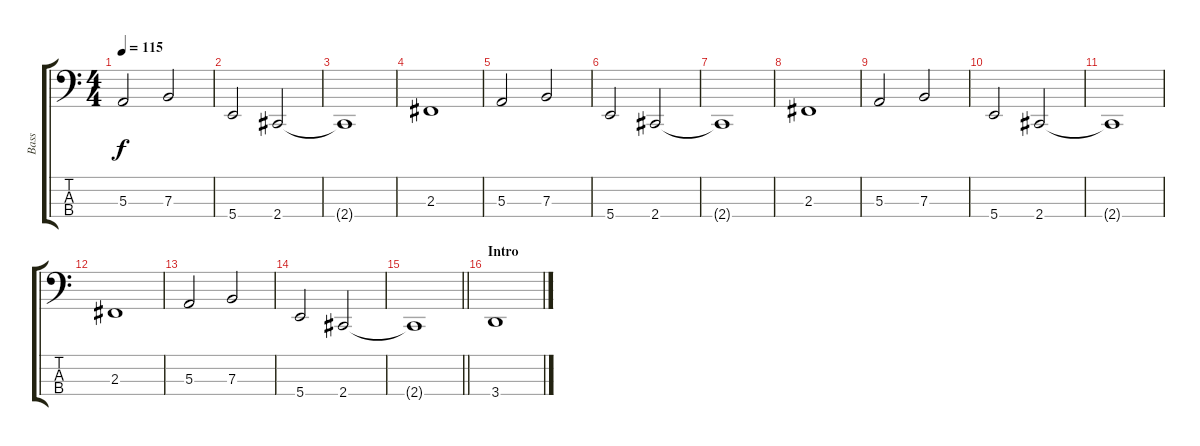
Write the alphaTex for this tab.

\track ("Bass" "Bass") {instrument electricbassfinger}
\staff {score tabs}
\tuning (D2 A1 E1 B0) {hide}
\ts (4 4)
\tempo 115
\clef f4
\ks c
5.3.2{dy f} 7.3.2 |
5.4.2 2.4.2 |
2.4{t}.1 |
2.3.1 |
5.3.2 7.3.2 |
5.4.2 2.4.2 |
2.4{t}.1 |
2.3.1 |
5.3.2 7.3.2 |
5.4.2 2.4.2 |
2.4{t}.1 |
2.3.1 |
5.3.2 7.3.2 |
5.4.2 2.4.2 |
\barLineRight lightlight
2.4{t}.1 |
\section ("" "Intro")
3.4.1
